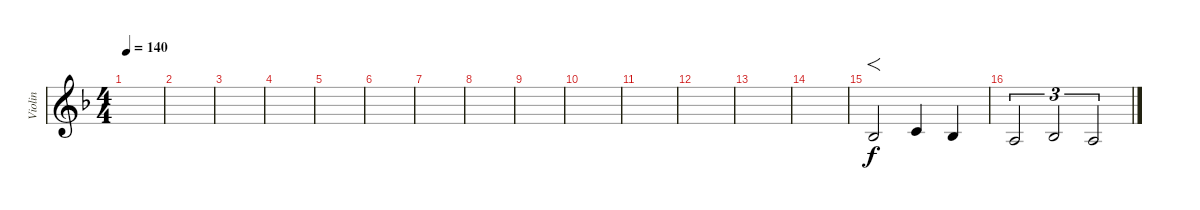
\track ("Violin" "Violin") {instrument violin}
\staff {score}
\tuning (E4 B3 G3 D3 A2 E2) {hide}
\ts (4 4)
\tempo 140
\clef g2
\ks dminor
|
|
|
|
|
|
|
|
|
|
|
|
|
|
3.3.2{f} 1.2.4 3.3.4 |
2.3.2{tu (3 2)} 3.3.2{tu (3 2)} 2.3.2{tu (3 2)}
